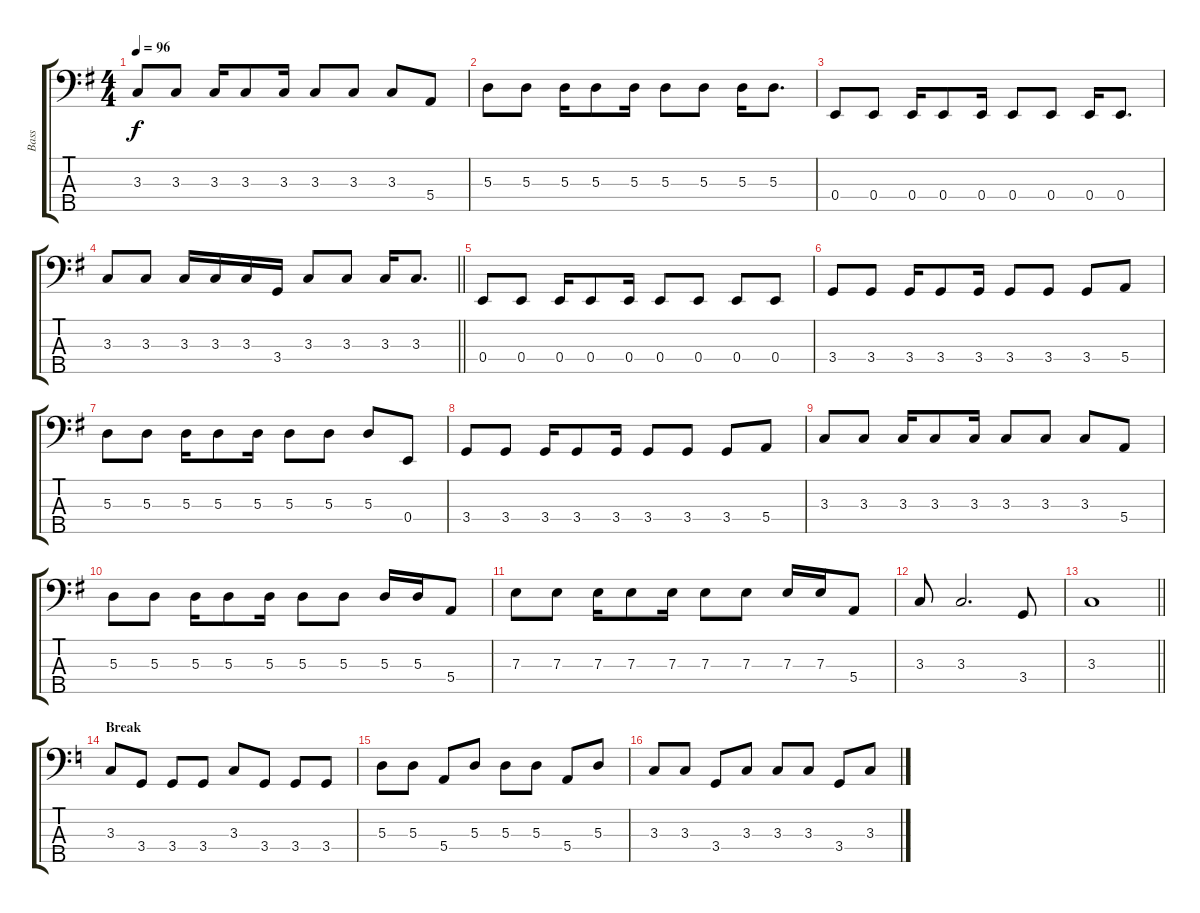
\track ("Bass" "Bass") {instrument electricbassfinger}
\staff {score tabs}
\tuning (G2 D2 A1 E1 B0) {hide}
\ts (4 4)
\tempo 96
\clef f4
\ks g
3.3.8{dy f} 3.3.8 3.3.16 3.3.8 3.3.16 3.3.8 3.3.8 3.3.8 5.4.8 |
5.3.8 5.3.8 5.3.16 5.3.8 5.3.16 5.3.8 5.3.8 5.3.16 5.3.8{d} |
0.4.8 0.4.8 0.4.16 0.4.8 0.4.16 0.4.8 0.4.8 0.4.16 0.4.8{d} |
\barLineRight lightlight
3.3.8 3.3.8 3.3.16 3.3.16 3.3.16 3.4.16 3.3.8 3.3.8 3.3.16 3.3.8{d} |
\section ("" "")
0.4.8 0.4.8 0.4.16 0.4.8 0.4.16 0.4.8 0.4.8 0.4.8 0.4.8 |
3.4.8 3.4.8 3.4.16 3.4.8 3.4.16 3.4.8 3.4.8 3.4.8 5.4.8 |
5.3.8 5.3.8 5.3.16 5.3.8 5.3.16 5.3.8 5.3.8 5.3.8 0.4.8 |
3.4.8 3.4.8 3.4.16 3.4.8 3.4.16 3.4.8 3.4.8 3.4.8 5.4.8 |
3.3.8 3.3.8 3.3.16 3.3.8 3.3.16 3.3.8 3.3.8 3.3.8 5.4.8 |
5.3.8 5.3.8 5.3.16 5.3.8 5.3.16 5.3.8 5.3.8 5.3.16 5.3.16 5.4.8 |
7.3.8 7.3.8 7.3.16 7.3.8 7.3.16 7.3.8 7.3.8 7.3.16 7.3.16 5.4.8 |
3.3.8 3.3.2{d} 3.4.8 |
\barLineRight lightlight
3.3.1 |
\section ("" "Break")
\ks c
3.3.8 3.4.8 3.4.8 3.4.8 3.3.8 3.4.8 3.4.8 3.4.8 |
5.3.8 5.3.8 5.4.8 5.3.8 5.3.8 5.3.8 5.4.8 5.3.8 |
3.3.8 3.3.8 3.4.8 3.3.8 3.3.8 3.3.8 3.4.8 3.3.8
